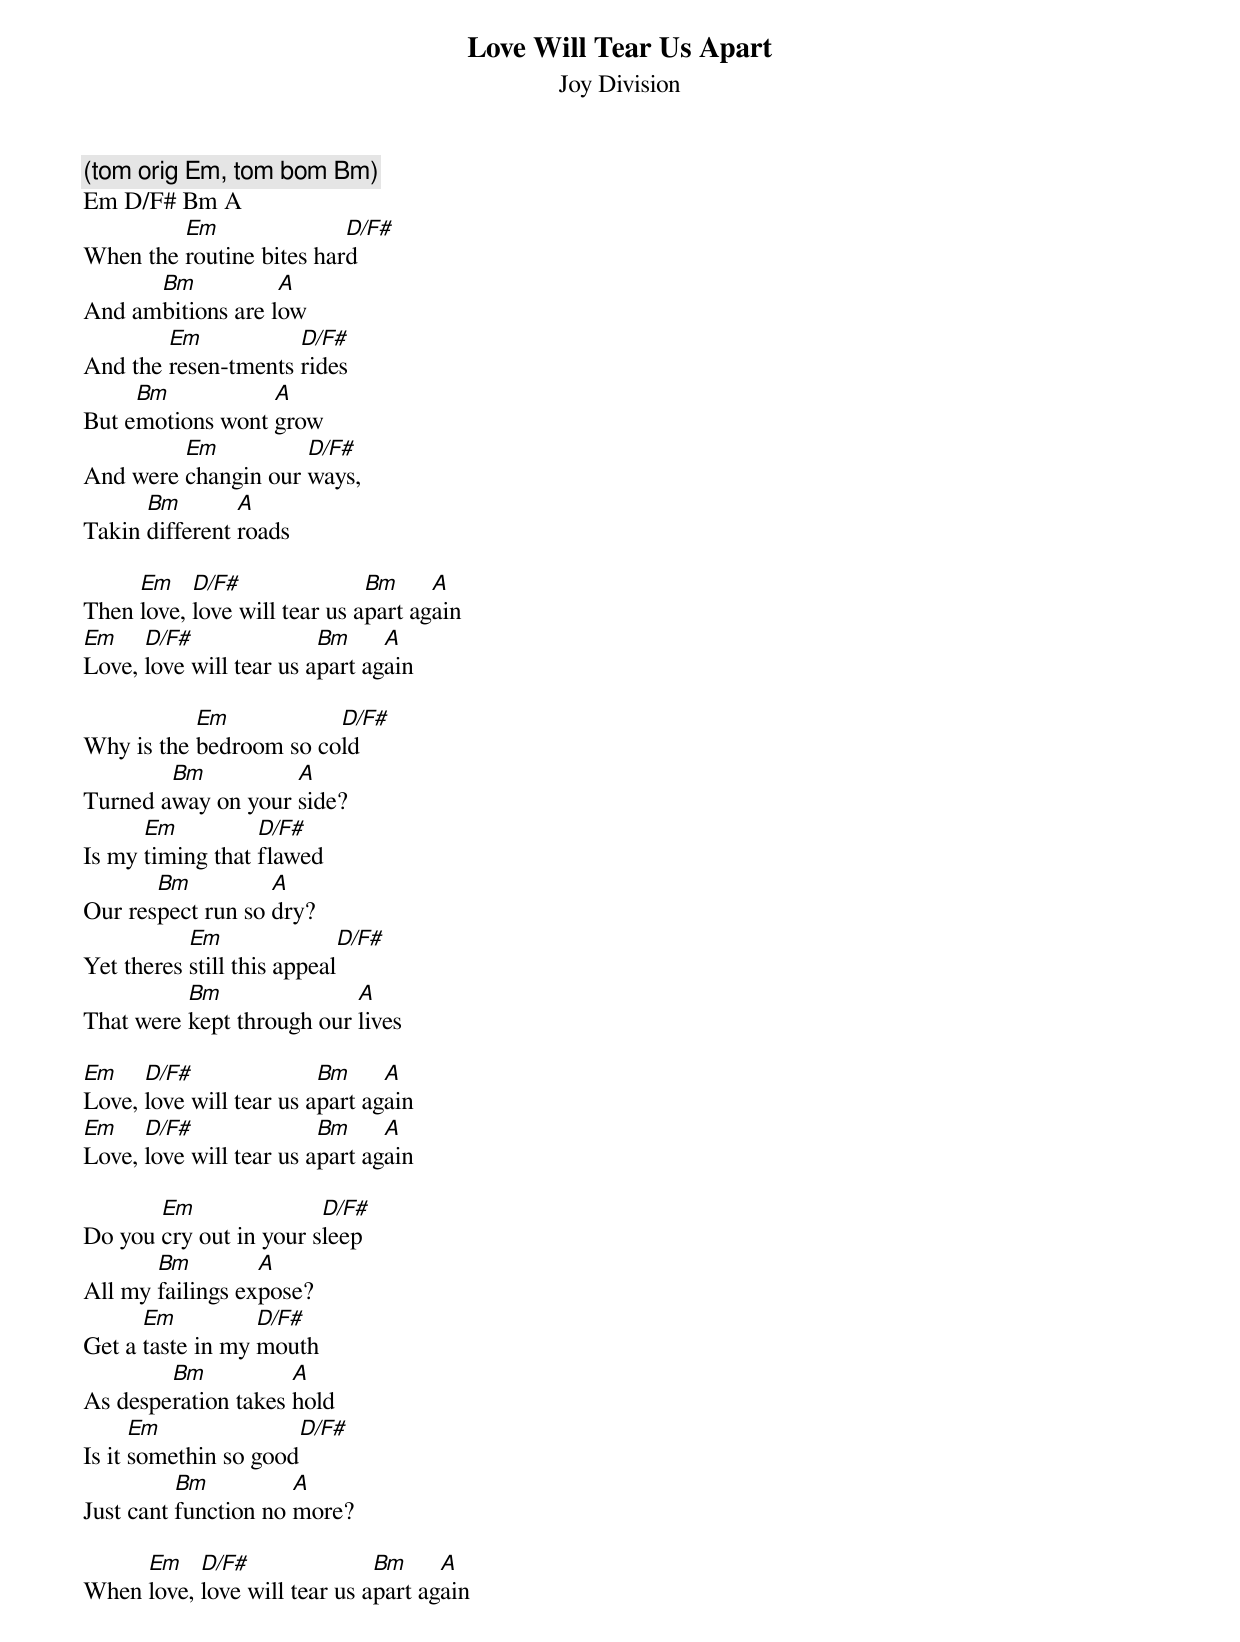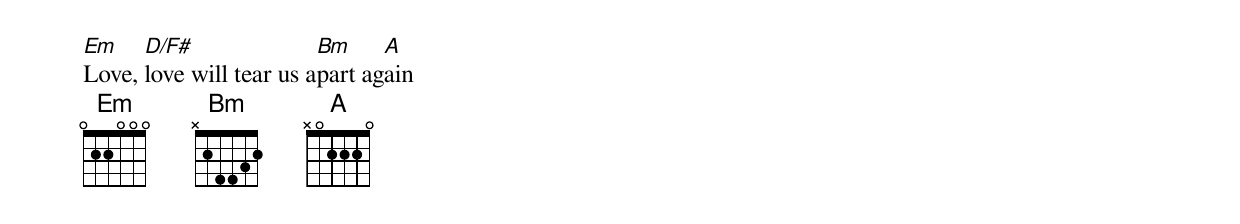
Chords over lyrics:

Love Will Tear Us Apart
Joy Division

(tom orig Em, tom bom Bm)
Em D/F# Bm A
         Em               D/F#
When the routine bites hard
      Bm           A
And ambitions are low
        Em           D/F#
And the resen-tments rides
     Bm           A
But emotions wont grow
         Em          D/F#
And were changin our ways,
      Bm        A
Takin different roads

     Em    D/F#               Bm     A
Then love, love will tear us apart again
Em    D/F#               Bm     A
Love, love will tear us apart again

           Em           D/F#
Why is the bedroom so cold
        Bm          A
Turned away on your side?
      Em          D/F#
Is my timing that flawed
       Bm          A
Our respect run so dry?
           Em                D/F#
Yet theres still this appeal
          Bm               A
That were kept through our lives

Em    D/F#               Bm     A
Love, love will tear us apart again
Em    D/F#               Bm     A
Love, love will tear us apart again

       Em               D/F#
Do you cry out in your sleep
       Bm         A
All my failings expose?
      Em          D/F#
Get a taste in my mouth
        Bm           A
As desperation takes hold
      Em               D/F#
Is it somethin so good
          Bm          A
Just cant function no more?

     Em    D/F#               Bm     A
When love, love will tear us apart again
Em    D/F#               Bm     A
Love, love will tear us apart again
